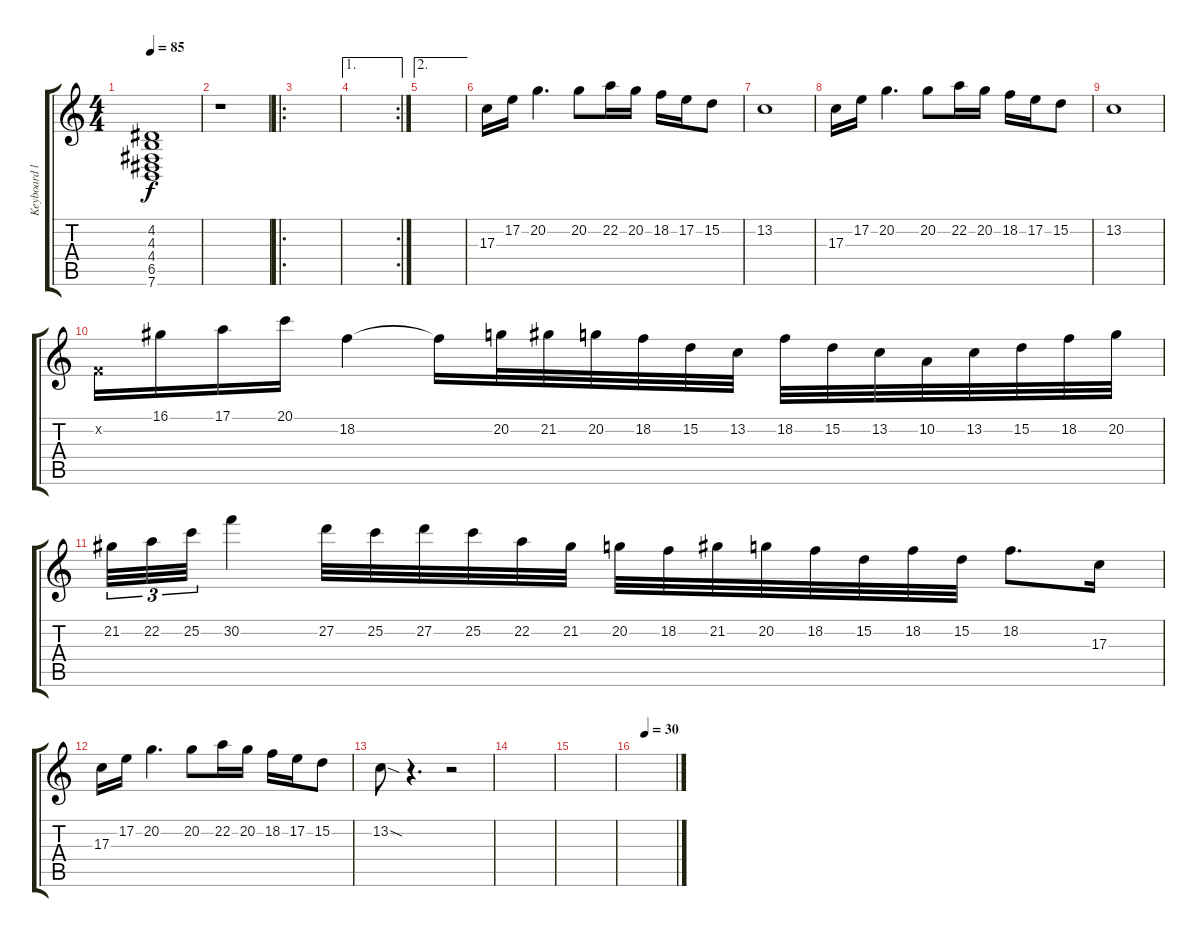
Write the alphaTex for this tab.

\track ("Keyboard lead" "Keyboard l") {instrument lead1square}
\staff {score tabs}
\tuning (E4 B3 G3 D3 A2 E2) {hide}
\ts (4 4)
\tempo 85
\clef g2
\ks c
(4.2{t} 4.3{t} 4.4{t} 6.5{t} 7.6{t}).1{dy f} |
r.1 |
\ro
|
\ae 1
\rc 2
|
\ae 2
|
17.3.16 17.2.16 20.2.4{d} 20.2.8 22.2.16 20.2.16 18.2.16 17.2.16 15.2.8 |
13.2.1 |
17.3.16 17.2.16 20.2.4{d} 20.2.8 22.2.16 20.2.16 18.2.16 17.2.16 15.2.8 |
13.2.1 |
6.2{x}.16 16.1.16 17.1.16 20.1.16 18.2.4 18.2{t}.16 20.2.32 21.2.32 20.2.32 18.2.32 15.2.32 13.2.32 18.2.32 15.2.32 13.2.32 10.2.32 13.2.32 15.2.32 18.2.32 20.2.32 |
21.2.32{tu (3 2)} 22.2.32{tu (3 2)} 25.2.32{tu (3 2)} 30.2.4 27.2.32 25.2.32 27.2.32 25.2.32 22.2.32 21.2.32 20.2.32 18.2.32 21.2.32 20.2.32 18.2.32 15.2.32 18.2.32 15.2.32 18.2.8{d} 17.3.16 |
17.3.16 17.2.16 20.2.4{d} 20.2.8 22.2.16 20.2.16 18.2.16 17.2.16 15.2.8 |
13.2{sod}.8 r.4{d} r.2 |
|
|
\tempo (30 0.25)
